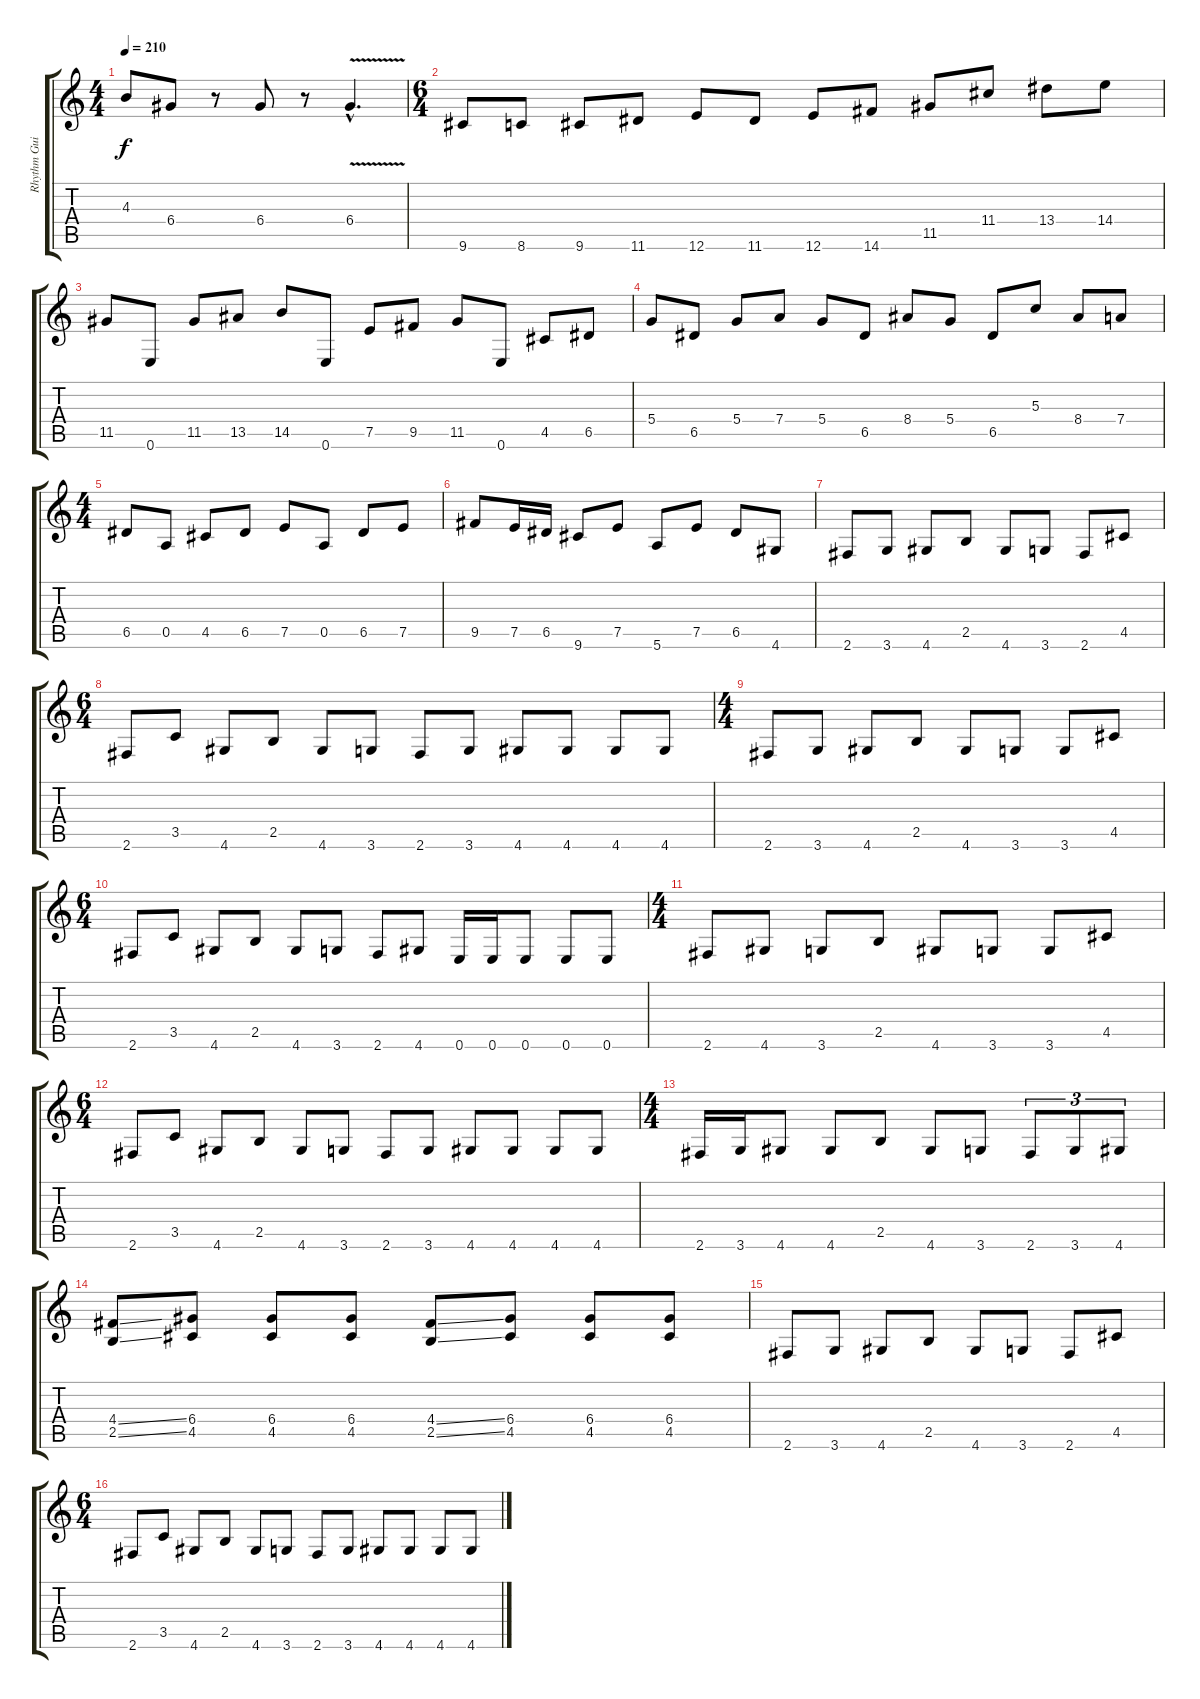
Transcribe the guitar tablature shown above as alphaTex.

\track ("Rhythm Guitar" "Rhythm Gui") {instrument distortionguitar}
\staff {score tabs}
\tuning (E4 B3 G3 D3 A2 E2) {hide}
\ts (4 4)
\tempo 210
\clef g2
\ks c
4.3.8{dy f} 6.4.8 r.8 6.4.8 r.8 6.4{v hac}.4{d} |
\ts (6 4)
9.6.8 8.6.8 9.6.8 11.6.8 12.6.8 11.6.8 12.6.8 14.6.8 11.5.8 11.4.8 13.4.8 14.4.8 |
11.5.8 0.6.8 11.5.8 13.5.8 14.5.8 0.6.8 7.5.8 9.5.8 11.5.8 0.6.8 4.5.8 6.5.8 |
5.4.8 6.5.8 5.4.8 7.4.8 5.4.8 6.5.8 8.4.8 5.4.8 6.5.8 5.3.8 8.4.8 7.4.8 |
\ts (4 4)
6.5.8 0.5.8 4.5.8 6.5.8 7.5.8 0.5.8 6.5.8 7.5.8 |
9.5.8 7.5.16 6.5.16 9.6.8 7.5.8 5.6.8 7.5.8 6.5.8 4.6.8 |
2.6.8 3.6.8 4.6.8 2.5.8 4.6.8 3.6.8 2.6.8 4.5.8 |
\ts (6 4)
2.6.8 3.5.8 4.6.8 2.5.8 4.6.8 3.6.8 2.6.8 3.6.8 4.6.8 4.6.8 4.6.8 4.6.8 |
\ts (4 4)
2.6.8 3.6.8 4.6.8 2.5.8 4.6.8 3.6.8 3.6.8 4.5.8 |
\ts (6 4)
2.6.8 3.5.8 4.6.8 2.5.8 4.6.8 3.6.8 2.6.8 4.6.8 0.6.16 0.6.16 0.6.8 0.6.8 0.6.8 |
\ts (4 4)
2.6.8 4.6.8 3.6.8 2.5.8 4.6.8 3.6.8 3.6.8 4.5.8 |
\ts (6 4)
2.6.8 3.5.8 4.6.8 2.5.8 4.6.8 3.6.8 2.6.8 3.6.8 4.6.8 4.6.8 4.6.8 4.6.8 |
\ts (4 4)
2.6.16 3.6.16 4.6.8 4.6.8 2.5.8 4.6.8 3.6.8 2.6.8{tu (3 2)} 3.6.8{tu (3 2)} 4.6.8{tu (3 2)} |
(4.4{ss} 2.5{ss}).8 (6.4 4.5).8 (6.4 4.5).8 (6.4 4.5).8 (4.4{ss} 2.5{ss}).8 (6.4 4.5).8 (6.4 4.5).8 (6.4 4.5).8 |
2.6.8 3.6.8 4.6.8 2.5.8 4.6.8 3.6.8 2.6.8 4.5.8 |
\ts (6 4)
2.6.8 3.5.8 4.6.8 2.5.8 4.6.8 3.6.8 2.6.8 3.6.8 4.6.8 4.6.8 4.6.8 4.6.8
